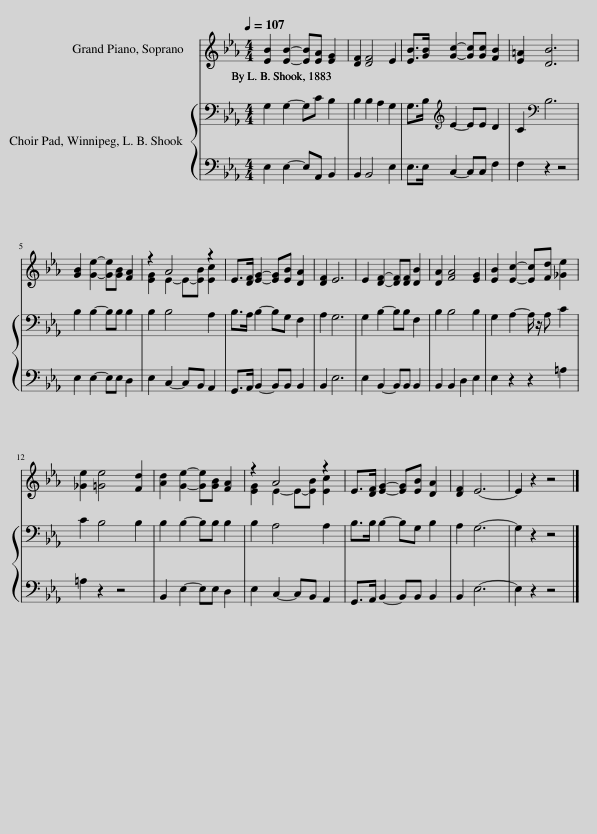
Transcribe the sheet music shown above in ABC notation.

X:1
%%score ( 1 2 ) { 3 | 4 }
L:1/8
Q:1/4=107
M:4/4
I:linebreak $
K:Eb
V:1 treble
V:2 treble
V:3 bass
V:4 bass
V:1
 [EB]2 [EB]2- [EB][EA] [EG]2 | [DF]2 [DF]4 E2 | [EB]>[GB] [Gc]2- [Gc][Gc] [FB]2 | [E=A]2 [DB]6 |$ [GB]2 [Ge]2- [Ge][GB] [FA]2 | %5
 z2 A4 z2 | E>[DF] [EG]2- [EG][EB] [DA]2 | [DF]2 E6 | E2 [DF]2- [DF][DF] [DB]2 | [DA]2 [FA]4 [EG]2 | %10
 [EB]2 [Ec]2- [Ec][Fd] [_Ge]2 |$ [_Ge]2 [=Ge]4 [Fd]2 | [Ad]2 [Ge]2- [Ge][GB] [FA]2 | z2 A4 z2 | E>[DF] [EG]2- [EG][EB] [DA]2 | %15
 [DF]2 E6- | E2 z2 z4 |] %17
V:2
 x8 | x8 | x8 | x8 |$ x8 | %5
 [EG]2 E2- E-[EB] [Ec]2 | x8 | x8 | x8 | x8 | %10
 x8 |$ x8 | x8 | [EG]2 E2- E-[EB] [Ec]2 | x8 | %15
 x8 | x8 |] %17
V:3
 G,2 G,2- G,C B,2 | B,2 B,2 A,2 G,2 | G,>B,[K:treble] E2- EE D2 | C2[K:bass] B,6 |$ B,2 B,2- B,B, B,2 | %5
 B,2 B,4 A,2 | B,>A, B,2- B,G, F,2 | A,2 G,6 | G,2 B,2- B,B, F,2 | B,2 B,4 B,2 | %10
 G,2 A,2- A,/ z/ A, C2 |$ C2 B,4 B,2 | B,2 B,2- B,B, B,2 | B,2 A,4 A,2 | B,>B, B,2- B,G, B,2 | %15
 A,2 G,6- | G,2 z2 z4 |] %17
V:4
 E,2 E,2- E,A,, B,,2 | B,,2 B,,4 E,2 | E,>E, C,2- C,C, F,2 | F,2 z2 z4 |$ E,2 E,2- E,E, D,2 | %5
 E,2 C,2- C,B,, A,,2 | G,,>A,, B,,2- B,,B,, B,,2 | B,,2 E,6 | E,2 B,,2- B,,B,, B,,2 | B,,2 B,,2 D,2 E,2 | %10
 E,2 z2 z2 =A,2 |$ =A,2 z2 z4 | B,,2 E,2- E,E, D,2 | E,2 C,2- C,B,, A,,2 | G,,>A,, B,,2- B,,B,, B,,2 | %15
 B,,2 E,6- | E,2 z2 z4 |] %17
